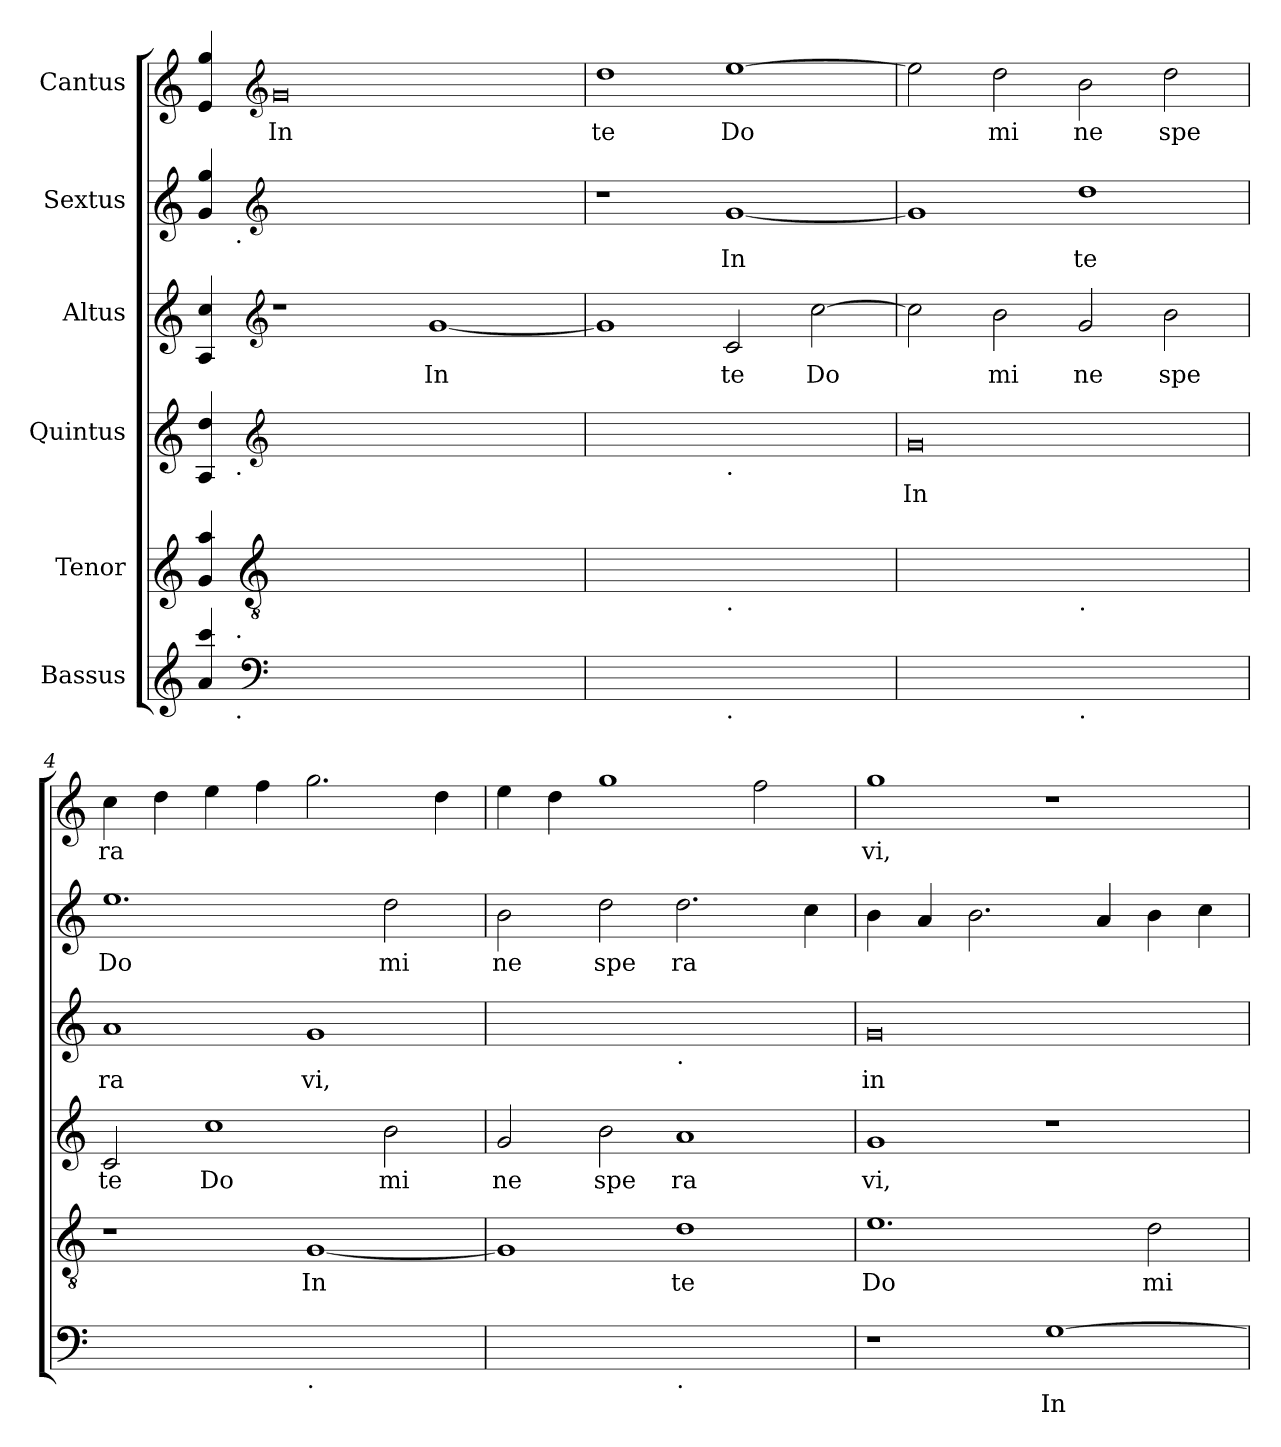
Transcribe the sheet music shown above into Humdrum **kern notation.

**kern	**text	**kern	**text	**kern	**text	**kern	**text	**kern	**text	**kern	**text
*part6	*part6	*part5	*part5	*part4	*part4	*part3	*part3	*part2	*part2	*part1	*part1
*staff6	*staff6	*staff5	*staff5	*staff4	*staff4	*staff3	*staff3	*staff2	*staff2	*staff1	*staff1
*I"Bassus	*	*I"Tenor	*	*I"Quintus	*	*I"Altus	*	*I"Sextus	*	*I"Cantus	*
*clefG2	*	*clefG2	*	*clefG2	*	*clefG2	*	*clefG2	*	*clefG2	*
*k[]	*	*k[]	*	*k[]	*	*k[]	*	*k[]	*	*k[]	*
=1	=1	=1	=1	=1	=1	=1	=1	=1	=1	=1	=1
*^	*	*^	*	*^	*	*	*	*^	*	*	*
4a/ 4ccc/	8ryy	.	4g/ 4aa/	8ryy	.	4A/ 4dd/	8ryy	.	4A/ 4cc/	.	4g/ 4gg/	8ryy	.	4e/ 4gg/	.
!	!	!	!	!	!	!	!	!	!	!	!	!LO:TX:b:t=.	!	!	!
!	!	!	!	!	!	!	!LO:TX:b:t=.	!	!	!	!	!	!	!	!
!	!	!	!	!LO:TX:b:t=.	!	!	!	!	!	!	!	!	!	!	!
!	!LO:TX:b:t=.	!	!	!	!	!	!	!	!	!	!	!	!	!	!
.	1ryy	.	.	1ryy	.	.	1ryy	.	.	.	.	1ryy	.	.	.
*clefF4	*	*	*clefGv2	*	*	*clefG2	*	*	*clefG2	*	*clefG2	*	*	*clefG2	*
!	!	!	!	!	!	!	!	!	!	!	!	!	!	!	!LO:LY:b
1ryy	.	.	1ryy	.	.	1ryy	.	.	1r	.	1ryy	.	.	0g	In
.	1ryy	.	.	1ryy	.	.	1ryy	.	.	.	.	1ryy	.	.	.
!	!	!	!	!	!	!	!	!	!	!LO:LY:b	!	!	!	!	!
1ryy	.	.	1ryy	.	.	1ryy	.	.	[<1g	In	1ryy	.	.	.	.
.	8ryy	.	.	8ryy	.	.	8ryy	.	.	.	.	8ryy	.	.	.
=2	=2	=2	=2	=2	=2	=2	=2	=2	=2	=2	=2	=2	=2	=2	=2
!	!	!	!	!	!	!	!	!	!	!	!	!	!	!	!LO:LY:b
*v	*v	*	*	*	*	*v	*v	*	*	*	*v	*v	*	*	*
*	*	*v	*v	*	*	*	*	*	*	*	*	*
1ryy	.	1ryy	.	1ryy	.	1g]	.	1r	.	1dd	te
!	!	!	!	!LO:TX:b:t=.	!	!	!	!	!	!	!
!	!	!LO:TX:b:t=.	!	!	!	!	!	!	!	!	!
!LO:TX:b:t=.	!	!	!	!	!	!	!	!	!	!	!
!	!	!	!	!	!	!	!LO:LY:b	!	!LO:LY:b	!	!LO:LY:b
1ryy	.	1ryy	.	1ryy	.	2c/	te	[<1g	In	[>1ee	Do
!	!	!	!	!	!	!	!LO:LY:b	!	!	!	!
.	.	.	.	.	.	[>2cc\	Do	.	.	.	.
=3	=3	=3	=3	=3	=3	=3	=3	=3	=3	=3	=3
!	!	!	!	!	!LO:LY:b	!	!	!	!	!	!
1ryy	.	1ryy	.	0g	In	2cc\]	.	1g]	.	2ee\]	.
!	!	!	!	!	!	!	!LO:LY:b	!	!	!	!LO:LY:b
.	.	.	.	.	.	2b\	mi	.	.	2dd\	mi
!	!	!LO:TX:b:t=.	!	!	!	!	!	!	!	!	!
!LO:TX:b:t=.	!	!	!	!	!	!	!	!	!	!	!
!	!	!	!	!	!	!	!LO:LY:b	!	!LO:LY:b	!	!LO:LY:b
1ryy	.	1ryy	.	.	.	2g/	ne	1dd	te	2b\	ne
!	!	!	!	!	!	!	!LO:LY:b	!	!	!	!LO:LY:b
.	.	.	.	.	.	2b\	spe	.	.	2dd\	spe
=4	=4	=4	=4	=4	=4	=4	=4	=4	=4	=4	=4
!	!	!	!	!	!LO:LY:b	!	!LO:LY:b	!	!LO:LY:b	!	!LO:LY:b
1ryy	.	1r	.	2c/	te	1a	ra	1.ee	Do	4cc\	ra
.	.	.	.	.	.	.	.	.	.	4dd\	.
!	!	!	!	!	!LO:LY:b	!	!	!	!	!	!
.	.	.	.	1cc	Do	.	.	.	.	4ee\	.
.	.	.	.	.	.	.	.	.	.	4ff\	.
!LO:TX:b:t=.	!	!	!	!	!	!	!	!	!	!	!
!	!	!	!LO:LY:b	!	!	!	!LO:LY:b	!	!	!	!
1ryy	.	[<1G	In	.	.	1g	vi,	.	.	2.gg\	.
!	!	!	!	!	!LO:LY:b	!	!	!	!LO:LY:b	!	!
.	.	.	.	2b\	mi	.	.	2dd\	mi	.	.
.	.	.	.	.	.	.	.	.	.	4dd\	.
=5	=5	=5	=5	=5	=5	=5	=5	=5	=5	=5	=5
!	!	!	!	!	!LO:LY:b	!	!	!	!LO:LY:b	!	!
1ryy	.	1G]	.	2g/	ne	1ryy	.	2b\	ne	4ee\	.
.	.	.	.	.	.	.	.	.	.	4dd\	.
!	!	!	!	!	!LO:LY:b	!	!	!	!LO:LY:b	!	!
.	.	.	.	2b\	spe	.	.	2dd\	spe	1gg	.
!	!	!	!	!	!	!LO:TX:b:t=.	!	!	!	!	!
!LO:TX:b:t=.	!	!	!	!	!	!	!	!	!	!	!
!	!	!	!LO:LY:b	!	!LO:LY:b	!	!	!	!LO:LY:b	!	!
1ryy	.	1d	te	1a	ra	1ryy	.	2.dd\	ra	.	.
.	.	.	.	.	.	.	.	.	.	2ff\	.
.	.	.	.	.	.	.	.	4cc\	.	.	.
!!LO:LB:g=z
=6	=6	=6	=6	=6	=6	=6	=6	=6	=6	=6	=6
!	!	!	!LO:LY:b	!	!LO:LY:b	!	!LO:LY:b	!	!	!	!LO:LY:b
1r	.	1.e	Do	1g	vi,	0g	in	4b\	.	1gg	vi,
.	.	.	.	.	.	.	.	4a/	.	.	.
.	.	.	.	.	.	.	.	2.b\	.	.	.
!	!LO:LY:b	!	!	!	!	!	!	!	!	!	!
[>1G	In	.	.	1r	.	.	.	.	.	1r	.
.	.	.	.	.	.	.	.	4a/	.	.	.
!	!	!	!LO:LY:b	!	!	!	!	!	!	!	!
.	.	2d\	mi	.	.	.	.	4b\	.	.	.
.	.	.	.	.	.	.	.	4cc\	.	.	.
=	=	=	=	=	=	=	=	=	=	=	=
*-	*-	*-	*-	*-	*-	*-	*-	*-	*-	*-	*-
